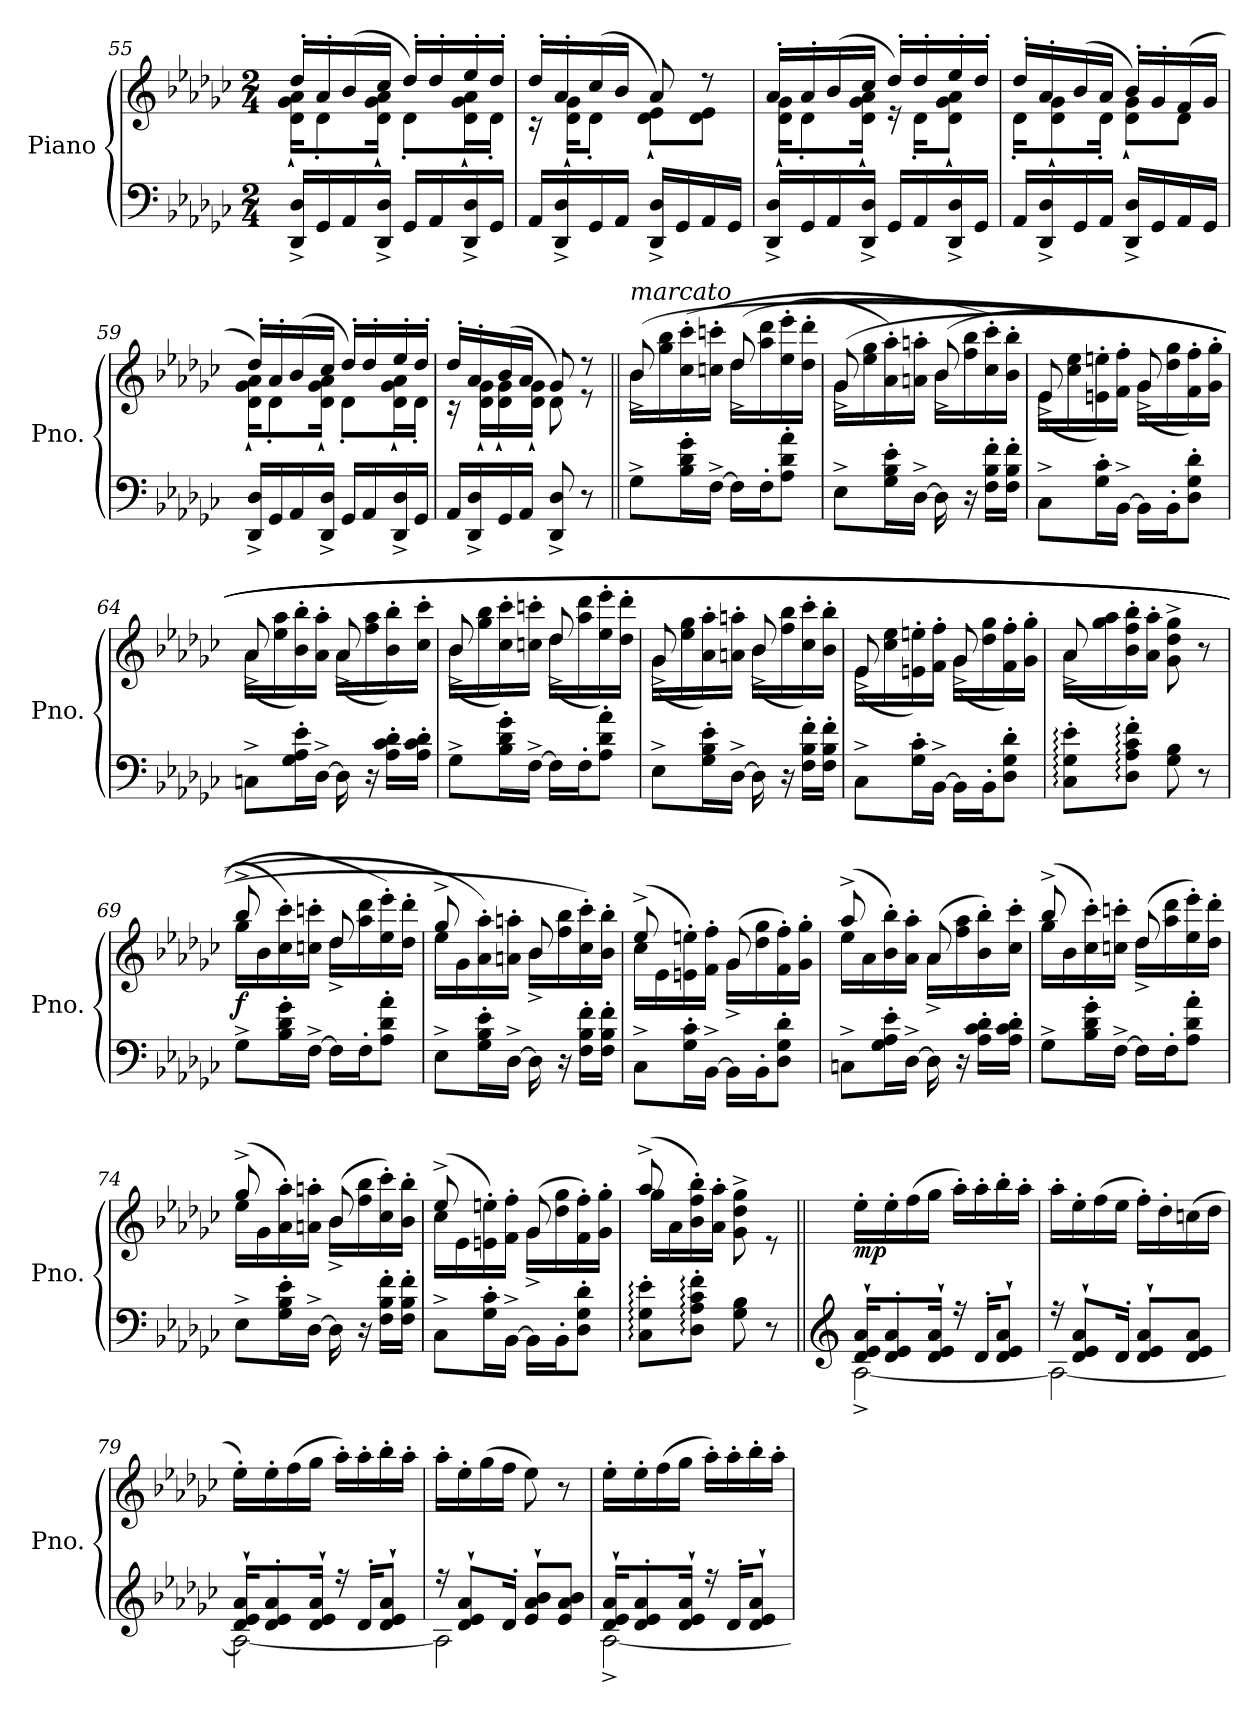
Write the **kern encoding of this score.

**kern	**kern	**dynam
*part1	*part1	*part1
*staff2	*staff1	*staff1/2
*I"Piano	*	*
*I'Pno.	*	*
*clefF4	*clefG2	*
*k[b-e-a-d-g-c-]	*k[b-e-a-d-g-c-]	*
*M2/4	*M2/4	*
=55	=55	=55
*	*^	*
16DD-/^ 16D-/^LL	16dd-'/LL	16d-\` 16g-\` 16a-\`KL	.
16GG-/	16a-'/	8d-'\	.
16AA-/	(>16b-/	.	.
16DD-/^ 16D-/^JJ	16cc-/JJ	16d-\` 16g-\` 16a-\`Jk	.
16GG-/LL	16dd-'/LL)	8d-'\L	.
16AA-/	16dd-'/	.	.
16DD-/^ 16D-/^	16ee-'/	16d-\` 16g-\` 16a-\`L	.
16GG-/JJ	16dd-'/JJ	16d-'\JJ	.
=56	=56	=56	=56
16AA-/LL	16dd-'/LL	16r	.
16DD-/^ 16D-/^	16a-'/	16d-\` 16g-\`KL	.
16GG-/	(>16cc-/	8d-'\J	.
16AA-/JJ	16b-/JJ	.	.
16DD-/^ 16D-/^LL	8a-/)	8d-\` 8e-\`L	.
16GG-/	.	.	.
16AA-/	8r	8d-\ 8e-\J	.
16GG-/JJ	.	.	.
=57	=57	=57	=57
16DD-/^ 16D-/^LL	16a-'/LL	16d-\` 16g-\`KL	.
16GG-/	16a-'/	8d-'\	.
16AA-/	(>16b-/	.	.
16DD-/^ 16D-/^JJ	16cc-/JJ	16d-\` 16g-\` 16a-\`Jk	.
16GG-/LL	16dd-'/LL)	16r	.
16AA-/	16dd-'/	16d-'\KL	.
16DD-/^ 16D-/^	16ee-'/	8d-\` 8g-\` 8a-\`J	.
16GG-/JJ	16dd-'/JJ	.	.
!!LO:LB:g=z	!!
=58	=58	=58	=58
16AA-/LL	16dd-'/LL	16d-'\KL	.
16DD-/^ 16D-/^	16a-'/	8d-\` 8g-\`	.
16GG-/	(>16b-/	.	.
16AA-/JJ	16a-/JJ	16d-'\Jk	.
16DD-/^ 16D-/^LL	16b-'/LL)	8d-\` 8g-\`L	.
16GG-/	16g-'/	.	.
16AA-/	(>16f/	8d-\J	.
16GG-/JJ	16g-/JJ	.	.
=59	=59	=59	=59
16DD-/^ 16D-/^LL	16dd-'/LL)	16d-\` 16g-\` 16a-\`KL	.
16GG-/	16a-'/	8d-'\	.
16AA-/	(>16b-/	.	.
16DD-/^ 16D-/^JJ	16cc-/JJ	16d-\` 16g-\` 16a-\`Jk	.
16GG-/LL	16dd-'/LL)	8d-'\L	.
16AA-/	16dd-'/	.	.
16DD-/^ 16D-/^	16ee-'/	16d-\` 16g-\` 16a-\`L	.
16GG-/JJ	16dd-'/JJ	16d-'\JJ	.
=60	=60	=60	=60
16AA-/LL	16dd-'/LL	16r	.
16DD-/^ 16D-/^	16a-'/	16d-\` 16g-\`LL	.
16GG-/	(>16b-/	16d-\` 16g-\`	.
16AA-/JJ	16a-/JJ	16d-\` 16g-\`JJ	.
8DD-/^ 8D-/^	8g-/)	8d-\	.
8r	8r	8r	.
=61||	=61||	=61||	=61||
!	!LO:TX:a:i:t=marcato	!	!
!	!	!	!LO:DY:b=2
!	!	!	!LO:DY:n=1:b
8G-^\L	16b-\LL	(>8b-^/	mp mf
.	16gg-\ 16bb-\	.	.
16B-\' 16d-\' 16g-\'L	(16cc-\' 16ccc-\'	8ryy	.
[16F^\JJ	16ccn\' 16cccn\'JJ	.	.
16F\LL]	16dd-\LL	(>8dd-^/	.
16F'\J	16aa-\ 16ddd-\	.	.
8A-\' 8d-\' 8a-\'J	(16ee-\' 16eee-\'	8ryy	.
.	16dd-\' 16ddd-\'JJ	.	.
=62	=62	=62	=62
8E-^\L	16g-\LL	(>8g-^/	.
.	16ee-\ 16gg-\	.	.
16G-\' 16B-\' 16e-\'L	16a-\' 16aa-\')	8ryy	.
[16D-^\JJ	16an\' 16aan\'JJ	.	.
16D-\]	16b-\LL	(>8b-^/	.
16r	16ff\ 16bb-\	.	.
16F\' 16B-\' 16f\'LL	16cc-\' 16ccc-\')	8ryy	.
16F\' 16B-\' 16f\'JJ	16b-\' 16bb-\'JJ	.	.
!!LO:LB:g=z	!!
=63	=63	=63	=63
8C-^\L	16e-\LL	(>8e-^/	.
.	16cc-\ 16ee-\	.	.
16G-\' 16c-\'L	16en\' 16een\')	8ryy	.
[16BB-^\JJ	16f\' 16ff\'JJ	.	.
16BB-\LL]	16g-\LL	(>8g-^/	.
16BB-'\J	16dd-\ 16gg-\	.	.
8D-\' 8G-\' 8d-\'J	16f\' 16ff\')	8ryy	.
.	16g-\' 16gg-\'JJ	.	.
=64	=64	=64	=64
8Cn^\L	16a-\LL	(>8a-^/	.
.	16ee-\ 16aa-\	.	.
16G-\' 16A-\' 16e-\'L	16b-\' 16bb-\')	8ryy	.
[16D-^\JJ	16a-\' 16aa-\'JJ	.	.
16D-\]	16a-\LL	(>8a-^/	.
16r	16ff\ 16aa-\	.	.
16A-\' 16c-i\' 16d-\'LL	16b-\' 16bb-\')	8ryy	.
16A-\' 16c-\' 16d-\'JJ	16cc-\' 16ccc-\'JJ	.	.
=65	=65	=65	=65
8G-^\L	16b-\LL	(>8b-^/	.
.	16gg-\ 16bb-\	.	.
16B-\' 16d-\' 16g-\'L	16cc-\' 16ccc-\')	8ryy	.
[16F^\JJ	16ccn\' 16cccn\'JJ	.	.
16F\LL]	16dd-\LL	(>8dd-^/	.
16F'\J	16aa-\ 16ddd-\	.	.
8A-\' 8d-\' 8a-\'J	16ee-\' 16eee-\')	8ryy	.
.	16dd-\' 16ddd-\'JJ	.	.
=66	=66	=66	=66
8E-^\L	16g-\LL	(>8g-^/	.
.	16ee-\ 16gg-\	.	.
16G-\' 16B-\' 16e-\'L	16a-\' 16aa-\')	8ryy	.
[16D-^\JJ	16an\' 16aan\'JJ	.	.
16D-\]	16b-\LL	(>8b-^/	.
16r	16ff\ 16bb-\	.	.
16F\' 16B-\' 16f\'LL	16cc-\' 16ccc-\')	8ryy	.
16F\' 16B-\' 16f\'JJ	16b-\' 16bb-\'JJ	.	.
!!LO:PB:g=z	!!
=67	=67	=67	=67
8C-^\L	16e-\LL	(>8e-^/	.
.	16cc-\ 16ee-\	.	.
16G-\' 16c-\'L	16en\' 16een\')	8ryy	.
[16BB-^\JJ	16f\' 16ff\'JJ	.	.
16BB-\LL]	16g-\LL	(>8g-^/	.
16BB-'\J	16dd-\ 16gg-\	.	.
8D-\' 8G-\' 8d-\'J	16f\' 16ff\')	8ryy	.
.	16g-\' 16gg-\'JJ	.	.
=68	=68	=68	=68
8C-i\:' 8G-\:' 8e-\:'L	16a-\LL	(>8a-^/	.
.	16gg-\ 16aa-\	.	.
8D-\:' 8A-\:' 8c-\:' 8f\:'J	16b-\' 16ff\' 16bb-\')	4.ryy	.
.	16a-\' 16aa-\'JJ	.	.
8G-\ 8B-\	8g-\^ 8dd-\^ 8gg-\^	.	.
8r	8r	.	.
=69	=69	=69	=69
!	!	!	!LO:DY:b
8G-^\L	8bb-^/	16gg-\LL	f
.	.	16b-\	.
16B-\' 16d-\' 16g-\'L	8ryy	16cc-\' 16ccc-\')	.
[16F^\JJ	.	16ccn\' 16cccn\'JJ	.
16F\LL]	8dd-/	16dd-^\LL	.
16F'\J	.	16aa-\ 16ddd-\	.
8A-\' 8d-\' 8a-\'J	8ryy	16ee-\' 16eee-\')	.
.	.	16dd-\' 16ddd-\'JJ	.
=70	=70	=70	=70
8E-^\L	(>8gg-^/	16ee-\LL	.
.	.	16g-\	.
16G-\' 16B-\' 16e-\'L	8ryy	16a-\' 16aa-\')	.
[16D-^\JJ	.	16an\' 16aan\'JJ	.
16D-\]	(>8b-/	16b-^\LL	.
16r	.	16ff\ 16bb-\	.
16F\' 16B-\' 16f\'LL	8ryy	16cc-\' 16ccc-\')	.
16F\' 16B-\' 16f\'JJ	.	16b-\' 16bb-\'JJ	.
=71	=71	=71	=71
8C-^\L	(>8ee-^/	16cc-\LL	.
.	.	16e-\	.
16G-\' 16c-\'L	8ryy	16en\' 16een\')	.
[16BB-^\JJ	.	16f\' 16ff\'JJ	.
16BB-\LL]	(>8g-/	16g-^\LL	.
16BB-'\J	.	16dd-\ 16gg-\	.
8D-\' 8G-\' 8d-\'J	8ryy	16f\' 16ff\')	.
.	.	16g-\' 16gg-\'JJ	.
!!LO:LB:g=z	!!
=72	=72	=72	=72
8Cn^\L	(>8aa-^/	16ee-\LL	.
.	.	16a-\	.
16G-\' 16A-\' 16e-\'L	8ryy	16b-\' 16bb-\')	.
[16D-^\JJ	.	16a-\' 16aa-\'JJ	.
16D-\]	(>8a-/	16a-^\LL	.
16r	.	16ff\ 16aa-\	.
16A-\' 16c-i\' 16d-\'LL	8ryy	16b-\' 16bb-\')	.
16A-\' 16c-\' 16d-\'JJ	.	16cc-\' 16ccc-\'JJ	.
=73	=73	=73	=73
8G-^\L	(>8bb-^/	16gg-\LL	.
.	.	16b-\	.
16B-\' 16d-\' 16g-\'L	8ryy	16cc-\' 16ccc-\')	.
[16F^\JJ	.	16ccn\' 16cccn\'JJ	.
16F\LL]	(>8dd-/	16dd-^\LL	.
16F'\J	.	16aa-\ 16ddd-\	.
8A-\' 8d-\' 8a-\'J	8ryy	16ee-\' 16eee-\')	.
.	.	16dd-\' 16ddd-\'JJ	.
=74	=74	=74	=74
8E-^\L	(>8gg-^/	16ee-\LL	.
.	.	16g-\	.
16G-\' 16B-\' 16e-\'L	8ryy	16a-\' 16aa-\')	.
[16D-^\JJ	.	16an\' 16aan\'JJ	.
16D-\]	(>8b-/	16b-^\LL	.
16r	.	16ff\ 16bb-\	.
16F\' 16B-\' 16f\'LL	8ryy	16cc-\' 16ccc-\')	.
16F\' 16B-\' 16f\'JJ	.	16b-\' 16bb-\'JJ	.
=75	=75	=75	=75
8C-^\L	(>8ee-^/	16cc-\LL	.
.	.	16e-\	.
16G-\' 16c-\'L	8ryy	16en\' 16een\')	.
[16BB-^\JJ	.	16f\' 16ff\'JJ	.
16BB-\LL]	(>8g-/	16g-^\LL	.
16BB-'\J	.	16dd-\ 16gg-\	.
8D-\' 8G-\' 8d-\'J	8ryy	16f\' 16ff\')	.
.	.	16g-\' 16gg-\'JJ	.
!!LO:LB:g=z	!!
=76	=76	=76	=76
8C-i\:' 8G-\:' 8e-\:'L	(>8aa-^/	16gg-\LL	.
.	.	16a-\	.
8D-\:' 8A-\:' 8c-\:' 8f\:'J	8ryy	16b-\' 16ff\' 16bb-\')	.
.	.	16a-\' 16aa-\'JJ	.
8G-\ 8B-\	8g-\^ 8dd-\^ 8gg-\^	4ryy	.
8r	8re	.	.
*	*v	*v	*
=77||	=77||	=77||
*clefG2	*	*
*^	*	*
!	!	!	!LO:DY:b
16d-/` 16e-/` 16a-/`KL	[2A-^\	16ee-'\LL	mp
8d-/' 8e-/' 8a-/'	.	16ee-'\	.
.	.	(>16ff\	.
16d-/` 16e-/` 16a-/`Jk	.	16gg-\JJ	.
16r	.	16aa-'\LL)	.
16d-'/KL	.	16aa-'\	.
8d-/` 8e-/` 8a-/`J	.	16bb-'\	.
.	.	16aa-'\JJ	.
=78	=78	=78	=78
16r	2A-\_	16aa-'\LL	.
8d-/` 8e-/` 8a-/`L	.	16ee-'\	.
.	.	(>16ff\	.
16d-'/Jk	.	16ee-\JJ	.
8d-/` 8e-/` 8a-/`L	.	16ff'\LL)	.
.	.	16dd-'\	.
8d-/ 8e-/ 8a-/J	.	(>16ccn\	.
.	.	16dd-\JJ	.
=79	=79	=79	=79
16d-/` 16e-/` 16a-/`KL	2A-\_	16ee-'\LL)	.
8d-/' 8e-/' 8a-/'	.	16ee-'\	.
.	.	(>16ff\	.
16d-/` 16e-/` 16a-/`Jk	.	16gg-\JJ	.
16r	.	16aa-'\LL)	.
16d-'/KL	.	16aa-'\	.
8d-/` 8e-/` 8a-/`J	.	16bb-'\	.
.	.	16aa-'\JJ	.
=80	=80	=80	=80
16r	2A-\]	16aa-'\LL	.
8d-/` 8e-/` 8a-/`L	.	16ee-'\	.
.	.	(>16gg-\	.
16d-'/Jk	.	16ff\JJ	.
8e-/` 8a-/` 8b-/`L	.	8ee-\)	.
8e-/ 8a-/ 8b-/J	.	8r	.
!!LO:LB:g=z
=81	=81	=81	=81
16d-/` 16e-/` 16a-/`KL	[2A-^\	16ee-'\LL	.
8d-/' 8e-/' 8a-/'	.	16ee-'\	.
.	.	(>16ff\	.
16d-/` 16e-/` 16a-/`Jk	.	16gg-\JJ	.
16r	.	16aa-'\LL)	.
16d-'/KL	.	16aa-'\	.
8d-/` 8e-/` 8a-/`J	.	16bb-'\	.
.	.	16aa-'\JJ	.
*v	*v	*	*
=	=	=
*-	*-	*-
